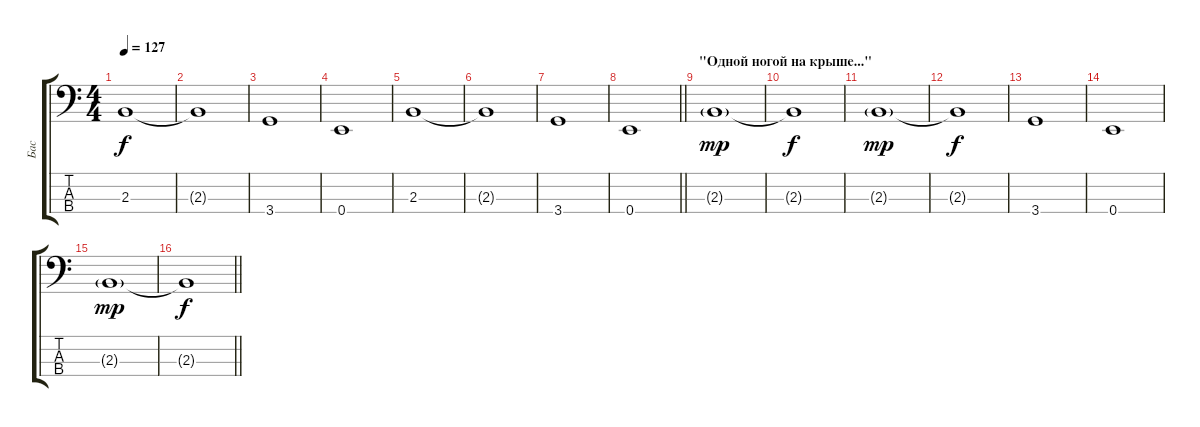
\track ("Бас" "Бас") {instrument electricbasspick}
\staff {score tabs}
\tuning (G2 D2 A1 E1) {hide}
\ts (4 4)
\tempo 127
\clef f4
\ks c
2.3.1{dy f} |
2.3{t}.1 |
3.4.1 |
0.4.1 |
2.3.1 |
2.3{t}.1 |
3.4.1 |
\barLineRight lightlight
0.4.1 |
\section ("" "\"Одной ногой на крыше...\"")
2.3{g}.1{dy mp} |
2.3{t}.1{dy f} |
2.3{g}.1{dy mp} |
2.3{t}.1{dy f} |
3.4.1 |
0.4.1 |
2.3{g}.1{dy mp} |
\barLineRight lightlight
2.3{t}.1{dy f}
